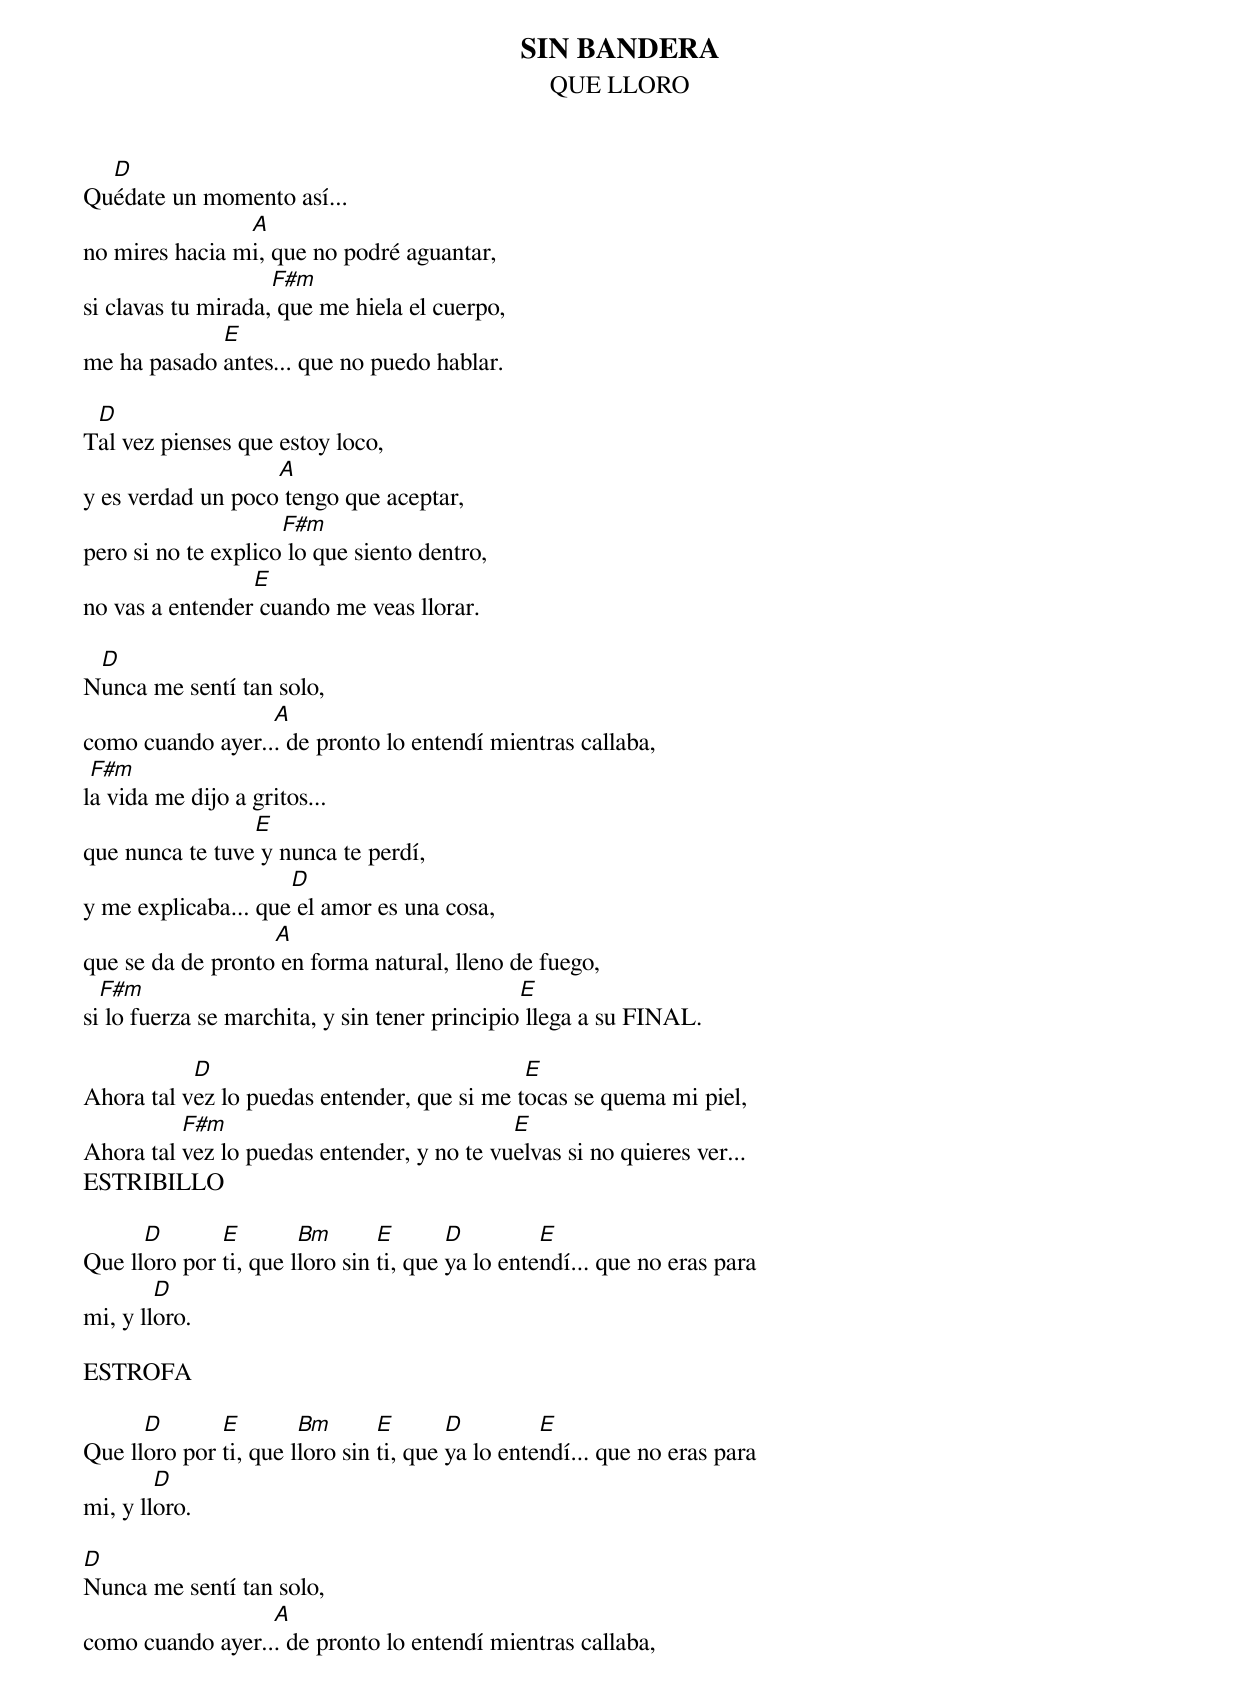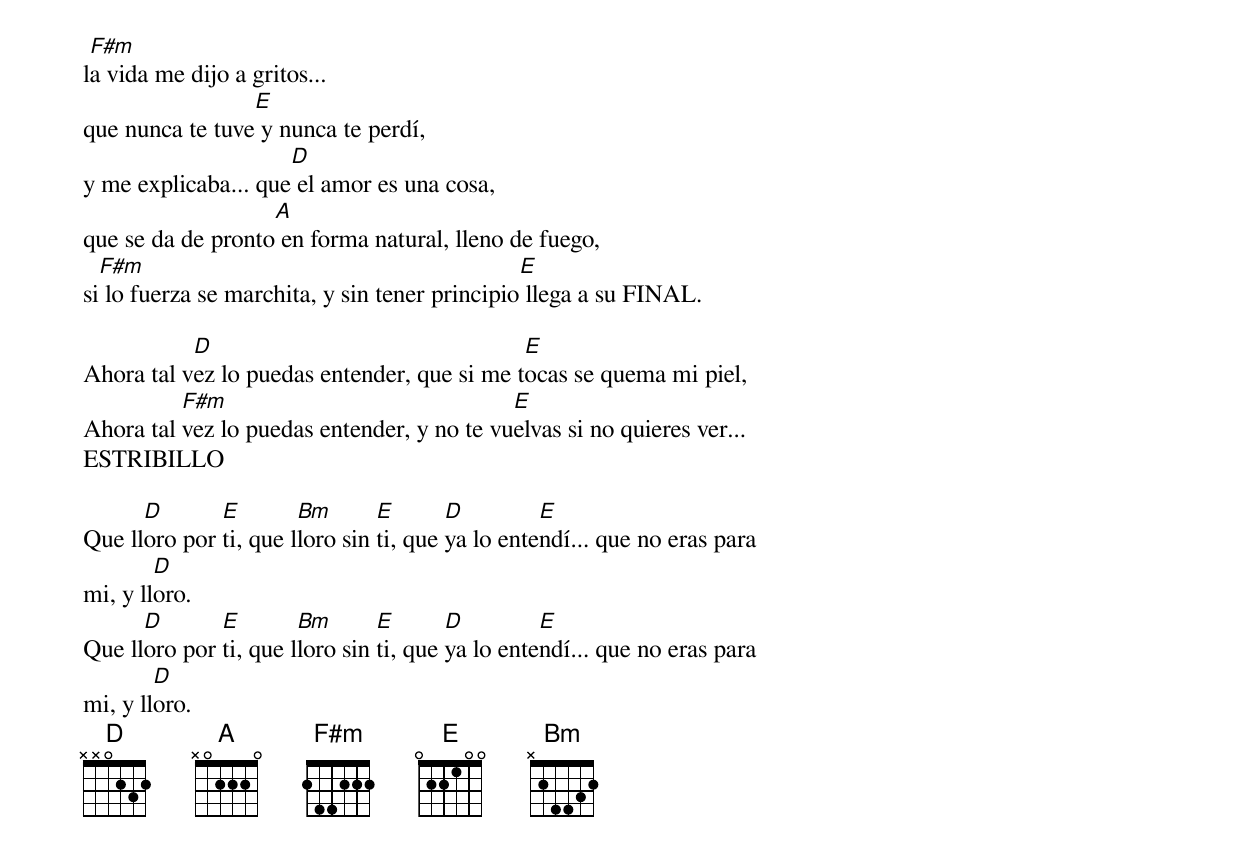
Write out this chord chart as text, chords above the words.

SIN BANDERA
QUE LLORO
  D
Quédate un momento así...
                A
no mires hacia mi, que no podré aguantar,
                    F#m
si clavas tu mirada, que me hiela el cuerpo,
             E
me ha pasado antes... que no puedo hablar.

 D
Tal vez pienses que estoy loco,
                   A
y es verdad un poco tengo que aceptar,
                     F#m
pero si no te explico lo que siento dentro,
                 E
no vas a entender cuando me veas llorar.

 D
Nunca me sentí tan solo,
                  A
como cuando ayer... de pronto lo entendí mientras callaba,
 F#m
la vida me dijo a gritos...
                 E
que nunca te tuve y nunca te perdí,
                     D
y me explicaba... que el amor es una cosa,
                   A
que se da de pronto en forma natural, lleno de fuego,
  F#m                                          E
si lo fuerza se marchita, y sin tener principio llega a su FINAL.

           D                                 E
Ahora tal vez lo puedas entender, que si me tocas se quema mi piel,
          F#m                               E
Ahora tal vez lo puedas entender, y no te vuelvas si no quieres ver...
ESTRIBILLO

      D       E        Bm       E       D         E
Que lloro por ti, que lloro sin ti, que ya lo entendí... que no eras para
        D
mi, y lloro.

ESTROFA

      D       E        Bm       E       D         E
Que lloro por ti, que lloro sin ti, que ya lo entendí... que no eras para
        D
mi, y lloro.

D
Nunca me sentí tan solo,
                  A
como cuando ayer... de pronto lo entendí mientras callaba,
 F#m
la vida me dijo a gritos...
                 E
que nunca te tuve y nunca te perdí,
                     D
y me explicaba... que el amor es una cosa,
                   A
que se da de pronto en forma natural, lleno de fuego,
  F#m                                          E
si lo fuerza se marchita, y sin tener principio llega a su FINAL.

           D                                 E
Ahora tal vez lo puedas entender, que si me tocas se quema mi piel,
          F#m                               E
Ahora tal vez lo puedas entender, y no te vuelvas si no quieres ver...
ESTRIBILLO

      D       E        Bm       E       D         E
Que lloro por ti, que lloro sin ti, que ya lo entendí... que no eras para
        D
mi, y lloro.
      D       E        Bm       E       D         E
Que lloro por ti, que lloro sin ti, que ya lo entendí... que no eras para
        D
mi, y lloro.
